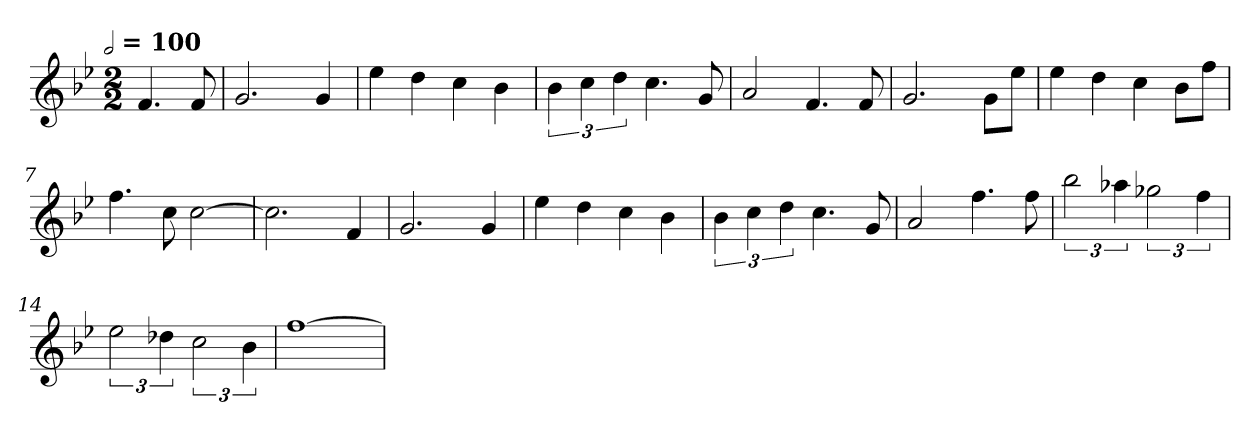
**kern
*part1
*staff1
*clefG2
*k[b-e-]
*B-:
!!LO:TX:omd:t=[half] = 100
*M2/2
*MM200
=
4.f
8f
=1
2.g
4g
=2
4ee-
4dd
4cc
4b-
=3
6b-
6cc
6dd
4.cc
8g
=4
2a
4.f
8f
=5
2.g
8gL
8ee-J
=6
4ee-
4dd
4cc
8b-L
8ffJ
=7
4.ff
8cc
[2cc
=8
2.cc]
4f
=9
2.g
4g
=10
4ee-
4dd
4cc
4b-
=11
6b-
6cc
6dd
4.cc
8g
=12
2a
4.ff
8ff
=13
3bb-
6aa-X
3gg-X
6ff
=14
3ee-
6dd-X
3cc
6b-
=15
[1ff
=
*-
